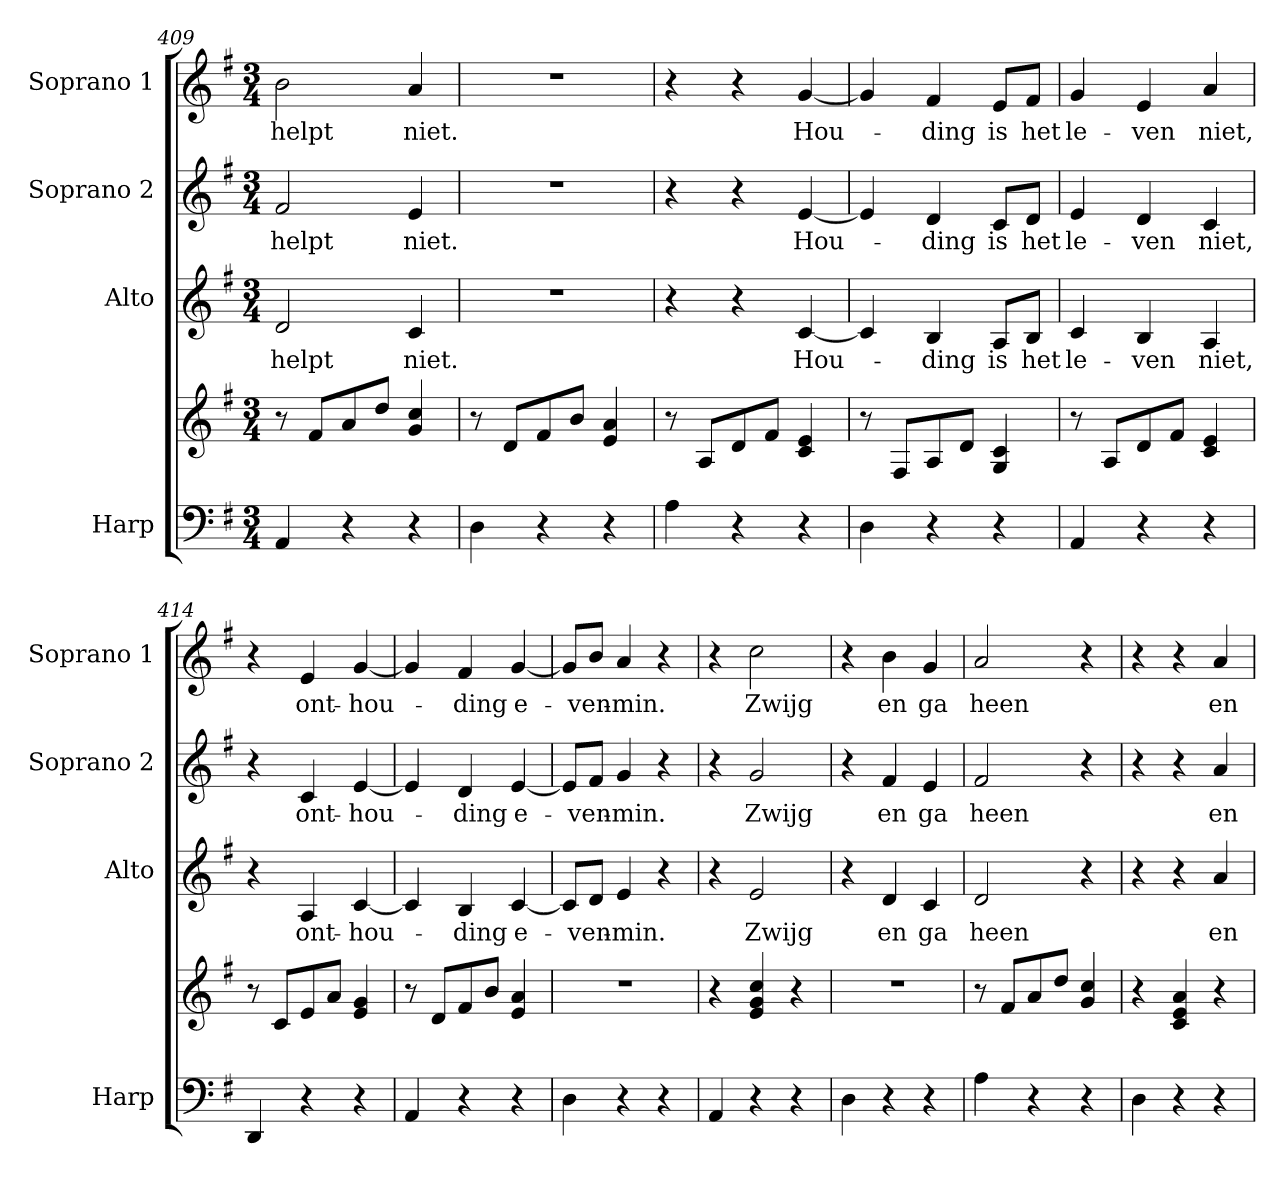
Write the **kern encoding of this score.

**kern	**kern	**kern	**text	**kern	**text	**kern	**text
*part4	*part4	*part3	*part3	*part2	*part2	*part1	*part1
*staff5	*staff4	*staff3	*staff3	*staff2	*staff2	*staff1	*staff1
*I"Harp	*	*I"Alto	*	*I"Soprano 2	*	*I"Soprano 1	*
*I'Harp	*	*I'Alto	*	*I'Soprano 2	*	*I'Soprano 1	*
*clefF4	*clefG2	*clefG2	*	*clefG2	*	*clefG2	*
*k[f#]	*k[f#]	*k[f#]	*	*k[f#]	*	*k[f#]	*
*G:	*G:	*G:	*	*G:	*	*G:	*
*M3/4	*M3/4	*M3/4	*	*M3/4	*	*M3/4	*
=409	=409	=409	=409	=409	=409	=409	=409
!	!	!	!LO:LY:b	!	!LO:LY:b	!	!LO:LY:b
4AA/	8r	2d/	helpt	2f#/	helpt	2b\	helpt
.	8f#/L	.	.	.	.	.	.
4r	8a/	.	.	.	.	.	.
.	8dd/J	.	.	.	.	.	.
!	!	!	!LO:LY:b	!	!LO:LY:b	!	!LO:LY:b
4r	4g/ 4cc/	4c/	niet.	4e/	niet.	4a/	niet.
=410	=410	=410	=410	=410	=410	=410	=410
!	!	!LO:N:vis=1	!	!LO:N:vis=1	!	!LO:N:vis=1	!
4D\	8r	2.r	.	2.r	.	2.r	.
.	8d/L	.	.	.	.	.	.
4r	8f#/	.	.	.	.	.	.
.	8b/J	.	.	.	.	.	.
4r	4e/ 4a/	.	.	.	.	.	.
!!LO:LB:g=z
=411	=411	=411	=411	=411	=411	=411	=411
4A\	8r	4r	.	4r	.	4r	.
.	8A/L	.	.	.	.	.	.
4r	8d/	4r	.	4r	.	4r	.
.	8f#/J	.	.	.	.	.	.
!	!	!	!LO:LY:b	!	!LO:LY:b	!	!LO:LY:b
4r	4c/ 4e/	[4c/	Hou-	[4e/	Hou-	[4g/	Hou-
=412	=412	=412	=412	=412	=412	=412	=412
4D\	8r	4c/]	.	4e/]	.	4g/]	.
.	8F#/L	.	.	.	.	.	.
!	!	!	!LO:LY:b	!	!LO:LY:b	!	!LO:LY:b
4r	8A/	4B/	-ding	4d/	-ding	4f#/	-ding
.	8d/J	.	.	.	.	.	.
!	!	!	!LO:LY:b	!	!LO:LY:b	!	!LO:LY:b
4r	4G/ 4c/	8A/L	is	8c/L	is	8e/L	is
!	!	!	!LO:LY:b	!	!LO:LY:b	!	!LO:LY:b
.	.	8B/J	het	8d/J	het	8f#/J	het
=413	=413	=413	=413	=413	=413	=413	=413
!	!	!	!LO:LY:b	!	!LO:LY:b	!	!LO:LY:b
4AA/	8r	4c/	le-	4e/	le-	4g/	le-
.	8A/L	.	.	.	.	.	.
!	!	!	!LO:LY:b	!	!LO:LY:b	!	!LO:LY:b
4r	8d/	4B/	-ven	4d/	-ven	4e/	-ven
.	8f#/J	.	.	.	.	.	.
!	!	!	!LO:LY:b	!	!LO:LY:b	!	!LO:LY:b
4r	4c/ 4e/	4A/	niet,	4c/	niet,	4a/	niet,
=414	=414	=414	=414	=414	=414	=414	=414
4DD/	8r	4r	.	4r	.	4r	.
.	8c/L	.	.	.	.	.	.
!	!	!	!LO:LY:b	!	!LO:LY:b	!	!LO:LY:b
4r	8e/	4A/	ont-	4c/	ont-	4e/	ont-
.	8a/J	.	.	.	.	.	.
!	!	!	!LO:LY:b	!	!LO:LY:b	!	!LO:LY:b
4r	4e/ 4g/	[4c/	-hou-	[4e/	-hou-	[4g/	-hou-
=415	=415	=415	=415	=415	=415	=415	=415
4AA/	8r	4c/]	.	4e/]	.	4g/]	.
.	8d/L	.	.	.	.	.	.
!	!	!	!LO:LY:b	!	!LO:LY:b	!	!LO:LY:b
4r	8f#/	4B/	-ding	4d/	-ding	4f#/	-ding
.	8b/J	.	.	.	.	.	.
!	!	!	!LO:LY:b	!	!LO:LY:b	!	!LO:LY:b
4r	4e/ 4a/	[4c/	e-	[4e/	e-	[4g/	e-
!!LO:LB:g=z
=416	=416	=416	=416	=416	=416	=416	=416
!	!LO:N:vis=1	!	!	!	!	!	!
4D	2.r	8c/L]	.	8e/L]	.	8g/L]	.
!	!	!	!LO:LY:b	!	!LO:LY:b	!	!LO:LY:b
.	.	8d/J	-ven-	8f#/J	-ven-	8b/J	-ven-
!	!	!	!LO:LY:b	!	!LO:LY:b	!	!LO:LY:b
4r	.	4e/	min.	4g/	-min.	4a/	-min.
4r	.	4r	.	4r	.	4r	.
=417	=417	=417	=417	=417	=417	=417	=417
4AA/	4r	4r	.	4r	.	4r	.
!	!	!	!LO:LY:b	!	!LO:LY:b	!	!LO:LY:b
4r	4e/ 4g/ 4cc/	2e/	Zwijg	2g/	Zwijg	2cc\	Zwijg
4r	4r	.	.	.	.	.	.
=418	=418	=418	=418	=418	=418	=418	=418
!	!LO:N:vis=1	!	!	!	!	!	!
4D	2.r	4r	.	4r	.	4r	.
!	!	!	!LO:LY:b	!	!LO:LY:b	!	!LO:LY:b
4r	.	4d/	en	4f#/	en	4b\	en
!	!	!	!LO:LY:b	!	!LO:LY:b	!	!LO:LY:b
4r	.	4c/	ga	4e/	ga	4g/	ga
=419	=419	=419	=419	=419	=419	=419	=419
!	!	!	!LO:LY:b	!	!LO:LY:b	!	!LO:LY:b
4A\	8r	2d/	heen	2f#/	heen	2a/	heen
.	8f#/L	.	.	.	.	.	.
4r	8a/	.	.	.	.	.	.
.	8dd/J	.	.	.	.	.	.
4r	4g/ 4cc/	4r	.	4r	.	4r	.
=420	=420	=420	=420	=420	=420	=420	=420
4D\	4r	4r	.	4r	.	4r	.
4r	4c/ 4e/ 4a/	4r	.	4r	.	4r	.
!	!	!	!LO:LY:b	!	!LO:LY:b	!	!LO:LY:b
4r	4r	4a/	en	4a/	en	4a/	en
=	=	=	=	=	=	=	=
*-	*-	*-	*-	*-	*-	*-	*-
